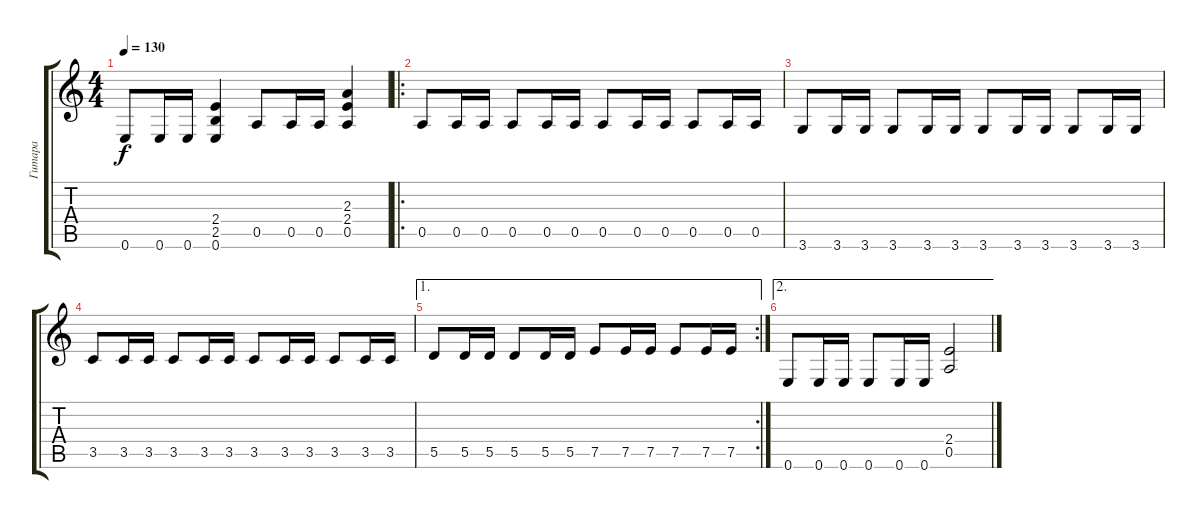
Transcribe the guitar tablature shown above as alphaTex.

\track ("Гитара" "Гитара") {instrument distortionguitar}
\staff {score tabs}
\tuning (E4 B3 G3 D3 A2 E2) {hide}
\ts (4 4)
\tempo 130
\clef g2
\ks c
0.6.8{dy f} 0.6.16 0.6.16 (2.4 2.5 0.6).4 0.5.8 0.5.16 0.5.16 (2.3 2.4 0.5).4 |
\ro
0.5.8 0.5.16 0.5.16 0.5.8 0.5.16 0.5.16 0.5.8 0.5.16 0.5.16 0.5.8 0.5.16 0.5.16 |
3.6.8 3.6.16 3.6.16 3.6.8 3.6.16 3.6.16 3.6.8 3.6.16 3.6.16 3.6.8 3.6.16 3.6.16 |
3.5.8 3.5.16 3.5.16 3.5.8 3.5.16 3.5.16 3.5.8 3.5.16 3.5.16 3.5.8 3.5.16 3.5.16 |
\ae 1
\rc 2
5.5.8 5.5.16 5.5.16 5.5.8 5.5.16 5.5.16 7.5.8 7.5.16 7.5.16 7.5.8 7.5.16 7.5.16 |
\ae 2
0.6.8 0.6.16 0.6.16 0.6.8 0.6.16 0.6.16 (2.4 0.5).2
